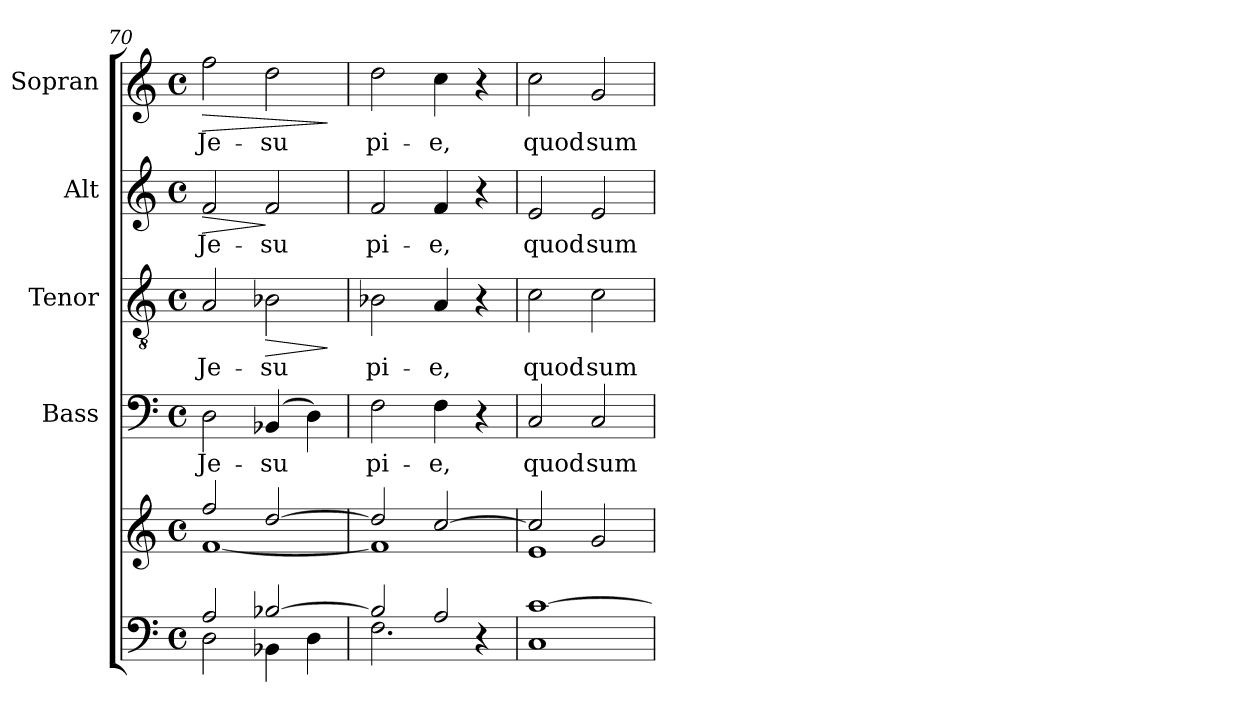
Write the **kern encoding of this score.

**kern	**kern	**kern	**text	**kern	**text	**dynam	**kern	**text	**dynam	**kern	**text	**dynam
*part5	*part5	*part4	*part4	*part3	*part3	*part3	*part2	*part2	*part2	*part1	*part1	*part1
*staff6	*staff5	*staff4	*staff4	*staff3	*staff3	*staff3	*staff2	*staff2	*staff2	*staff1	*staff1	*staff1
*	*	*I"Bass	*	*I"Tenor	*	*	*I"Alt	*	*	*I"Sopran	*	*
*	*	*I'B.	*	*I'T.	*	*	*I'A.	*	*	*I'S.	*	*
!!LO:LB:g=z
*clefF4	*clefG2	*clefF4	*	*clefGv2	*	*	*clefG2	*	*	*clefG2	*	*
*k[]	*k[]	*k[]	*	*k[]	*	*	*k[]	*	*	*k[]	*	*
*C:	*C:	*C:	*	*C:	*	*	*C:	*	*	*C:	*	*
*M4/4	*M4/4	*M4/4	*	*M4/4	*	*	*M4/4	*	*	*M4/4	*	*
*met(c)	*met(c)	*met(c)	*	*met(c)	*	*	*met(c)	*	*	*met(c)	*	*
=70	=70	=70	=70	=70	=70	=70	=70	=70	=70	=70	=70	=70
*^	*^	*	*	*	*	*	*	*	*	*	*	*
!	!	!	!	!	!LO:LY:b	!	!LO:LY:b	!	!	!LO:LY:b	!LO:HP:b	!	!LO:LY:b	!LO:HP:b
2A/	2D\	2ff/	[<1f	2D\	Je-	2A/	Je-	.	2f/	Je-	>	2ff\	Je-	>
!	!	!	!	!	!LO:LY:b	!	!LO:LY:b	!LO:HP:b	!	!LO:LY:b	!	!	!LO:LY:b	!
[>2B-X/	4BB-X\	[>2dd/	.	(4BB-X/	-su	2B-X\	-su	>	2f/	-su	]	2dd\	-su	.
.	4D\	.	.	4D\)	.	.	.	.	.	.	.	.	.	.
*v	*v	*	*	*	*	*	*	*	*	*	*	*	*	*
*	*v	*v	*	*	*	*	*	*	*	*	*	*	*
.	.	.	.	.	.	]	.	.	.	.	.	]
=71	=71	=71	=71	=71	=71	=71	=71	=71	=71	=71	=71	=71
*^	*^	*	*	*	*	*	*	*	*	*	*	*
!	!	!	!	!	!LO:LY:b	!	!LO:LY:b	!	!	!LO:LY:b	!	!	!LO:LY:b	!
2B-/]	2.F\	2dd/]	1f]	2F\	pi-	2B-X\	pi-	.	2f/	pi-	.	2dd\	pi-	.
!	!	!	!	!	!LO:LY:b	!	!LO:LY:b	!	!	!LO:LY:b	!	!	!LO:LY:b	!
2A/	.	[>2cc/	.	4F\	-e,	4A/	-e,	.	4f/	-e,	.	4cc\	-e,	.
.	4rC	.	.	4r	.	4r	.	.	4r	.	.	4r	.	.
=72	=72	=72	=72	=72	=72	=72	=72	=72	=72	=72	=72	=72	=72	=72
!	!	!	!	!	!LO:LY:b	!	!LO:LY:b	!	!	!LO:LY:b	!	!	!LO:LY:b	!
[>1c	1C	2cc/]	1e	2C/	quod	2c\	quod	.	2e/	quod	.	2cc\	quod	.
!	!	!	!	!	!LO:LY:b	!	!LO:LY:b	!	!	!LO:LY:b	!	!	!LO:LY:b	!
.	.	2g/	.	2C/	sum	2c\	sum	.	2e/	sum	.	2g/	sum	.
*v	*v	*	*	*	*	*	*	*	*	*	*	*	*	*
*	*v	*v	*	*	*	*	*	*	*	*	*	*	*
=	=	=	=	=	=	=	=	=	=	=	=	=
*-	*-	*-	*-	*-	*-	*-	*-	*-	*-	*-	*-	*-
